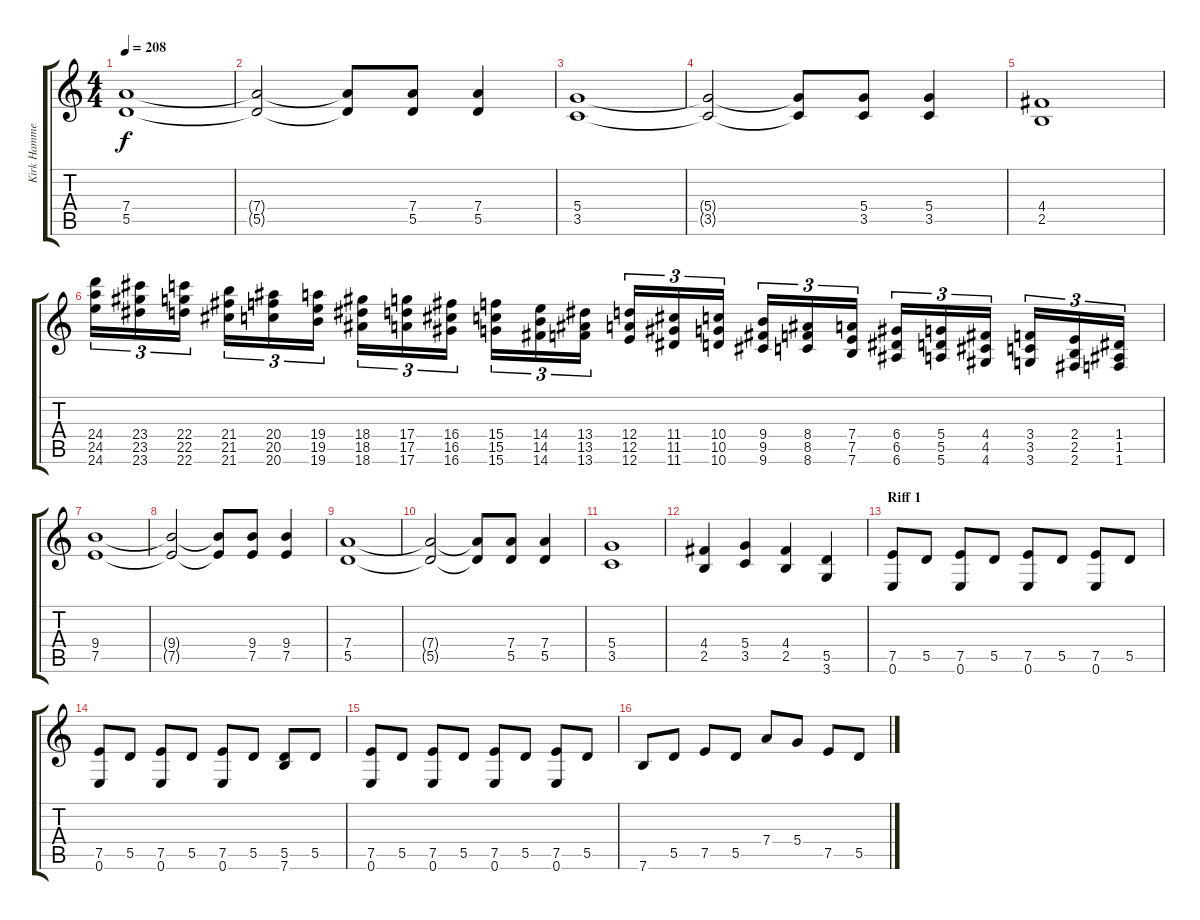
\track ("Kirk Hammet (Guitar 2)" "Kirk Hamme") {instrument distortionguitar}
\staff {score tabs}
\tuning (E4 B3 G3 D3 A2 E2) {hide}
\ts (4 4)
\tempo 208
\clef g2
\ks c
(7.4 5.5).1{dy f} |
(7.4{t} 5.5{t}).2 (7.4{t} 5.5{t}).8 (7.4 5.5).8 (7.4 5.5).4 |
(5.4 3.5).1 |
(5.4{t} 3.5{t}).2 (5.4{t} 3.5{t}).8 (5.4 3.5).8 (5.4 3.5).4 |
(4.4 2.5).1 |
(24.4 24.5 24.6).16{tu (3 2) instrument guitarfretnoise} (23.4 23.5 23.6).16{tu (3 2)} (22.4 22.5 22.6).16{tu (3 2)} (21.4 21.5 21.6).16{tu (3 2)} (20.4 20.5 20.6).16{tu (3 2)} (19.4 19.5 19.6).16{tu (3 2)} (18.4 18.5 18.6).16{tu (3 2)} (17.4 17.5 17.6).16{tu (3 2)} (16.4 16.5 16.6).16{tu (3 2)} (15.4 15.5 15.6).16{tu (3 2)} (14.4 14.5 14.6).16{tu (3 2)} (13.4 13.5 13.6).16{tu (3 2)} (12.4 12.5 12.6).16{tu (3 2)} (11.4 11.5 11.6).16{tu (3 2)} (10.4 10.5 10.6).16{tu (3 2)} (9.4 9.5 9.6).16{tu (3 2)} (8.4 8.5 8.6).16{tu (3 2)} (7.4 7.5 7.6).16{tu (3 2)} (6.4 6.5 6.6).16{tu (3 2)} (5.4 5.5 5.6).16{tu (3 2)} (4.4 4.5 4.6).16{tu (3 2)} (3.4 3.5 3.6).16{tu (3 2)} (2.4 2.5 2.6).16{tu (3 2)} (1.4 1.5 1.6).16{tu (3 2)} |
(9.4 7.5).1{instrument distortionguitar} |
(9.4{t} 7.5{t}).2 (9.4{t} 7.5{t}).8 (9.4 7.5).8 (9.4 7.5).4 |
(7.4 5.5).1 |
(7.4{t} 5.5{t}).2 (7.4{t} 5.5{t}).8 (7.4 5.5).8 (7.4 5.5).4 |
(5.4 3.5).1 |
(4.4 2.5).4 (5.4 3.5).4 (4.4 2.5).4 (5.5 3.6).4 |
\section ("" "Riff 1")
(7.5 0.6).8 5.5.8 (7.5 0.6).8 5.5.8 (7.5 0.6).8 5.5.8 (7.5 0.6).8 5.5.8 |
(7.5 0.6).8 5.5.8 (7.5 0.6).8 5.5.8 (7.5 0.6).8 5.5.8 (5.5 7.6).8 5.5.8 |
(7.5 0.6).8 5.5.8 (7.5 0.6).8 5.5.8 (7.5 0.6).8 5.5.8 (7.5 0.6).8 5.5.8 |
7.6.8 5.5.8 7.5.8 5.5.8 7.4.8 5.4.8 7.5.8 5.5.8
